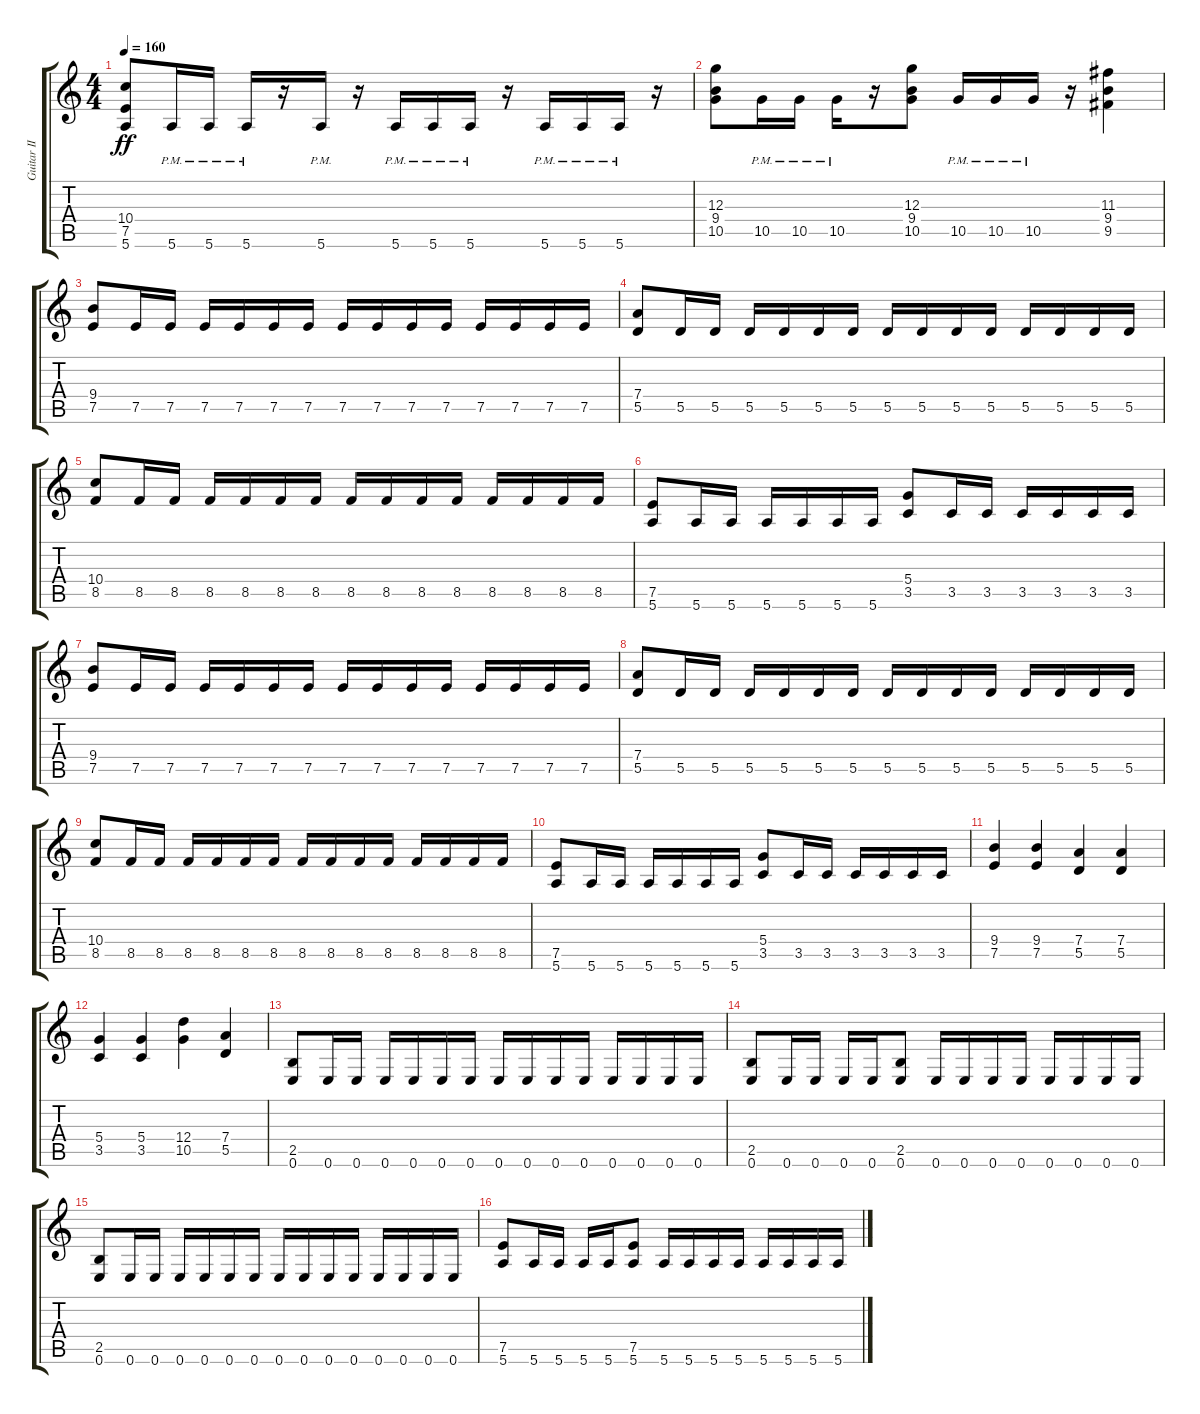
\track ("Guitar II" "Guitar II") {instrument distortionguitar}
\staff {score tabs}
\tuning (E4 B3 G3 D3 A2 E2) {hide}
\ts (4 4)
\tempo 160
\clef g2
\ks c
(10.4 7.5 5.6).8{dy ff} 5.6{pm}.16 5.6{pm}.16 5.6{pm}.16 r.16 5.6{pm}.16 r.16 5.6{pm}.16 5.6{pm}.16 5.6{pm}.16 r.16 5.6{pm}.16 5.6{pm}.16 5.6{pm}.16 r.16 |
(12.3 9.4 10.5).8 10.5{pm}.16 10.5{pm}.16 10.5{pm}.16 r.16 (12.3 9.4 10.5).8 10.5{pm}.16 10.5{pm}.16 10.5{pm}.16 r.16 (11.3 9.4 9.5).4 |
(9.4 7.5).8 7.5.16 7.5.16 7.5.16 7.5.16 7.5.16 7.5.16 7.5.16 7.5.16 7.5.16 7.5.16 7.5.16 7.5.16 7.5.16 7.5.16 |
(7.4 5.5).8 5.5.16 5.5.16 5.5.16 5.5.16 5.5.16 5.5.16 5.5.16 5.5.16 5.5.16 5.5.16 5.5.16 5.5.16 5.5.16 5.5.16 |
(10.4 8.5).8 8.5.16 8.5.16 8.5.16 8.5.16 8.5.16 8.5.16 8.5.16 8.5.16 8.5.16 8.5.16 8.5.16 8.5.16 8.5.16 8.5.16 |
(7.5 5.6).8 5.6.16 5.6.16 5.6.16 5.6.16 5.6.16 5.6.16 (5.4 3.5).8 3.5.16 3.5.16 3.5.16 3.5.16 3.5.16 3.5.16 |
(9.4 7.5).8 7.5.16 7.5.16 7.5.16 7.5.16 7.5.16 7.5.16 7.5.16 7.5.16 7.5.16 7.5.16 7.5.16 7.5.16 7.5.16 7.5.16 |
(7.4 5.5).8 5.5.16 5.5.16 5.5.16 5.5.16 5.5.16 5.5.16 5.5.16 5.5.16 5.5.16 5.5.16 5.5.16 5.5.16 5.5.16 5.5.16 |
(10.4 8.5).8 8.5.16 8.5.16 8.5.16 8.5.16 8.5.16 8.5.16 8.5.16 8.5.16 8.5.16 8.5.16 8.5.16 8.5.16 8.5.16 8.5.16 |
(7.5 5.6).8 5.6.16 5.6.16 5.6.16 5.6.16 5.6.16 5.6.16 (5.4 3.5).8 3.5.16 3.5.16 3.5.16 3.5.16 3.5.16 3.5.16 |
(9.4 7.5).4 (9.4 7.5).4 (7.4 5.5).4 (7.4 5.5).4 |
(5.4 3.5).4 (5.4 3.5).4 (12.4 10.5).4 (7.4 5.5).4 |
(2.5 0.6).8 0.6.16 0.6.16 0.6.16 0.6.16 0.6.16 0.6.16 0.6.16 0.6.16 0.6.16 0.6.16 0.6.16 0.6.16 0.6.16 0.6.16 |
(2.5 0.6).8 0.6.16 0.6.16 0.6.16 0.6.16 (2.5 0.6).8 0.6.16 0.6.16 0.6.16 0.6.16 0.6.16 0.6.16 0.6.16 0.6.16 |
(2.5 0.6).8 0.6.16 0.6.16 0.6.16 0.6.16 0.6.16 0.6.16 0.6.16 0.6.16 0.6.16 0.6.16 0.6.16 0.6.16 0.6.16 0.6.16 |
(7.5 5.6).8 5.6.16 5.6.16 5.6.16 5.6.16 (7.5 5.6).8 5.6.16 5.6.16 5.6.16 5.6.16 5.6.16 5.6.16 5.6.16 5.6.16
